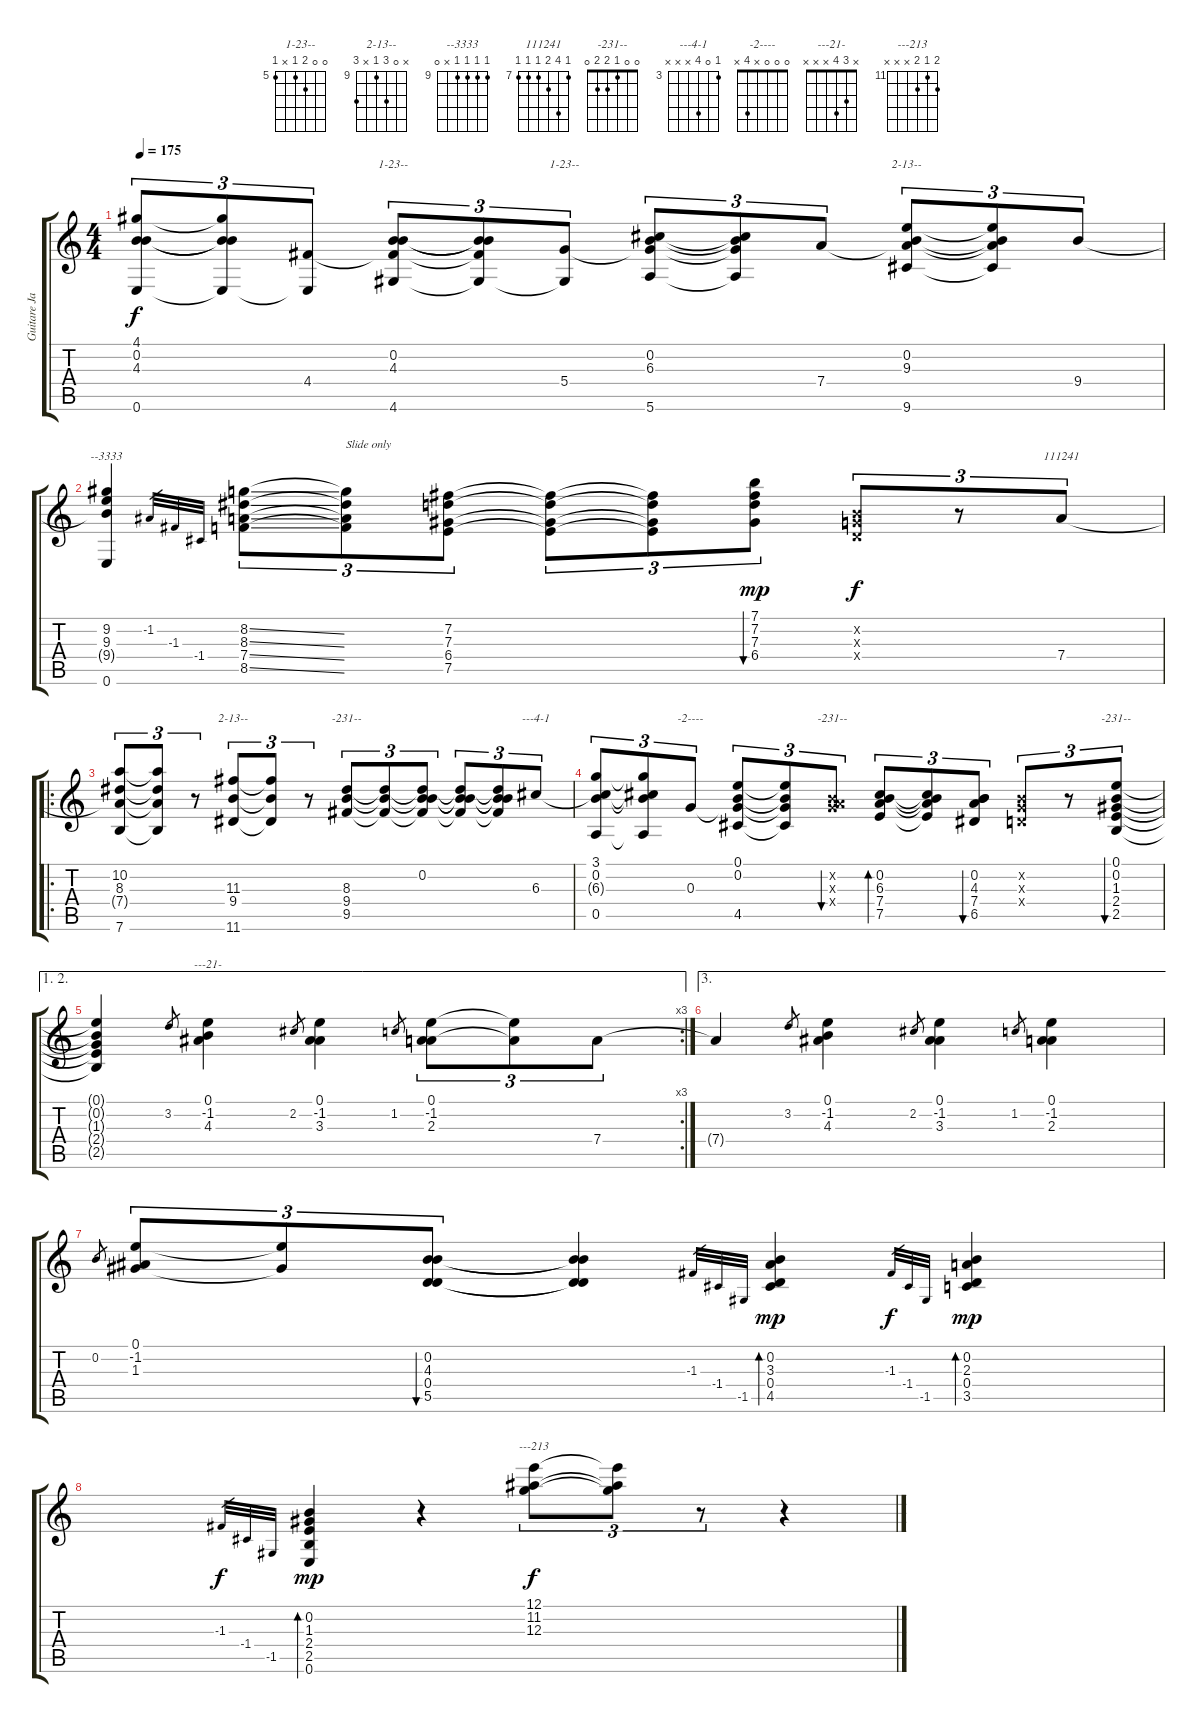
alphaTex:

\track ("Guitare Janvier 2002" "Guitare Ja") {instrument acousticguitarnylon}
\staff {score tabs}
\tuning (E4 B3 G3 D3 A2 E2) {hide}
\chord ("1-23--" x 0 4 4 x 4) {firstfret 4}
\chord ("1-23--" 0 0 6 5 x 5) {firstfret 5}
\chord ("2-13--" x x 9 7 x 9) {firstfret 7}
\chord ("--3333" 9 9 9 9 x 0) {firstfret 9}
\chord ("111241" 7 10 8 7 7 7) {firstfret 7}
\chord ("2-13--" x 0 11 9 x 11) {firstfret 9}
\chord ("-231--" x 0 8 9 9 x) {firstfret 8}
\chord ("---4-1" 3 0 6 x x x) {firstfret 3}
\chord ("-2----" 0 0 0 x 4 x)
\chord ("-231--" x 0 6 7 7 x) {firstfret 6}
\chord ("-231--" 0 0 1 2 2 0)
\chord ("---21-" x 3 4 x x x)
\chord ("---213" 12 11 12 x x x) {firstfret 11}
\ts (4 4)
\tempo 175
\clef g2
\ks c
(4.1 0.2 4.3{t} 0.6).8{tu (3 2) dy f} (4.1{t} 0.2{t} 4.3{t} 0.6{t}).8{tu (3 2)} (4.4 0.6{t}).8{tu (3 2)} (0.2 4.3 4.4{t} 4.6).8{tu (3 2) ch "1-23--"} (0.2{t} 4.3{t} 4.4{t} 4.6{t}).8{tu (3 2)} (5.4 4.6{t}).8{tu (3 2) ch "1-23--"} (0.2 6.3 5.4{t} 5.6).8{tu (3 2)} (0.2{t} 6.3{t} 5.4{t} 5.6{t}).8{tu (3 2)} 7.4.8{tu (3 2)} (0.2 9.3 7.4{t} 9.6).8{tu (3 2) ch "2-13--"} (0.2{t} 9.3{t} 7.4{t} 9.6{t}).8{tu (3 2)} 9.4.8{tu (3 2)} |
(9.2 9.3 9.4{t} 0.6).4{ch "--3333"} -1.2.32{gr} -1.3.32{gr} -1.4.32{gr} (8.2{ss} 8.3{ss} 7.4{ss} 8.5{ss}).8{tu (3 2)} (8.2{t} 8.3{t} 7.4{t} 8.5{t}).8{tu (3 2) txt "Slide only"} (7.2 7.3 6.4 7.5).8{tu (3 2)} (7.2{t} 7.3{t} 6.4{t} 7.5{t}).8{tu (3 2)} (7.2{t} 7.3{t} 6.4{t} 7.5{t}).8{tu (3 2)} (7.1 7.2 7.3 6.4).8{tu (3 2) bu 30 dy mp} (0.2{x} 0.3{x} 0.4{x}).8{tu (3 2) dy f} r.8{tu (3 2)} 7.4.8{tu (3 2) ch "111241"} |
\ro
(10.2 8.3 7.4{t} 7.6).8{tu (3 2)} (10.2{t} 8.3{t} 7.4{t} 7.6{t}).8{tu (3 2)} r.8{tu (3 2)} (11.3 9.4 11.6).8{tu (3 2) ch "2-13--"} (11.3{t} 9.4{t} 11.6{t}).8{tu (3 2)} r.8{tu (3 2)} (8.3 9.4 9.5).8{tu (3 2) ch "-231--"} (8.3{t} 9.4{t} 9.5{t}).8{tu (3 2)} (0.2 8.3{t} 9.4{t} 9.5{t}).8{tu (3 2)} (0.2{t} 8.3{t} 9.4{t} 9.5{t}).8{tu (3 2)} (0.2{t} 8.3{t} 9.4{t} 9.5{t}).8{tu (3 2)} 6.3.8{tu (3 2) ch "---4-1"} |
(3.1 0.2 6.3{t} 0.5).8{tu (3 2)} (3.1{t} 0.2{t} 6.3{t} 0.5{t}).8{tu (3 2)} 0.3.8{tu (3 2) ch "-2----"} (0.1 0.2 0.3{t} 4.5).8{tu (3 2)} (0.1{t} 0.2{t} 0.3{t} 4.5{t}).8{tu (3 2)} (0.2{x} 0.3{x} 7.4{x}).8{tu (3 2) bu 30 ch "-231--"} (0.2 6.3 7.4 7.5).8{tu (3 2) bd 30} (0.2{t} 6.3{t} 7.4{t} 7.5{t}).8{tu (3 2)} (0.2 4.3 7.4 6.5).8{tu (3 2) bu 30} (0.2{x} 0.3{x} 0.4{x}).8{tu (3 2)} r.8{tu (3 2)} (0.1 0.2 1.3 2.4 2.5).8{tu (3 2) bu 30 ch "-231--"} |
\ae (1 2)
\rc 3
(0.1{t} 0.2{t} 1.3{t} 2.4{t} 2.5{t}).4 3.2.8{gr} (0.1 -1.2 4.3).4{ch "---21-"} 2.2.8{gr} (0.1 -1.2 3.3).4 1.2.8{gr} (0.1 -1.2 2.3).8{tu (3 2)} (0.1{t} 2.3{t}).8{tu (3 2)} 7.4.8{tu (3 2)} |
\ae 3
7.4{t}.4 3.2.8{gr} (0.1 -1.2 4.3).4 2.2.8{gr} (0.1 -1.2 3.3).4 1.2.8{gr} (0.1 -1.2 2.3).4 |
0.2.8{gr} (0.1 -1.2 1.3).8{tu (3 2)} (0.1{t} 1.3{t}).8{tu (3 2)} (0.2 4.3 0.4 5.5).8{tu (3 2) bu 60} (0.2{t} 4.3{t} 0.4{t} 5.5{t}).4 -1.3.32{gr} -1.4.32{gr} -1.5.32{gr} (0.2 3.3 0.4 4.5).4{bd 30 dy mp} -1.3.32{gr dy f} -1.4.32{gr} -1.5.32{gr} (0.2 2.3 0.4 3.5).4{bd 30 dy mp} |
-1.3.32{gr dy f} -1.4.32{gr} -1.5.32{gr} (0.2 1.3 2.4 2.5 0.6).4{bd 30 dy mp} r.4 (12.1 11.2 12.3).8{tu (3 2) ch "---213" dy f} (12.1{t} 11.2{t} 12.3{t}).8{tu (3 2)} r.8{tu (3 2)} r.4
